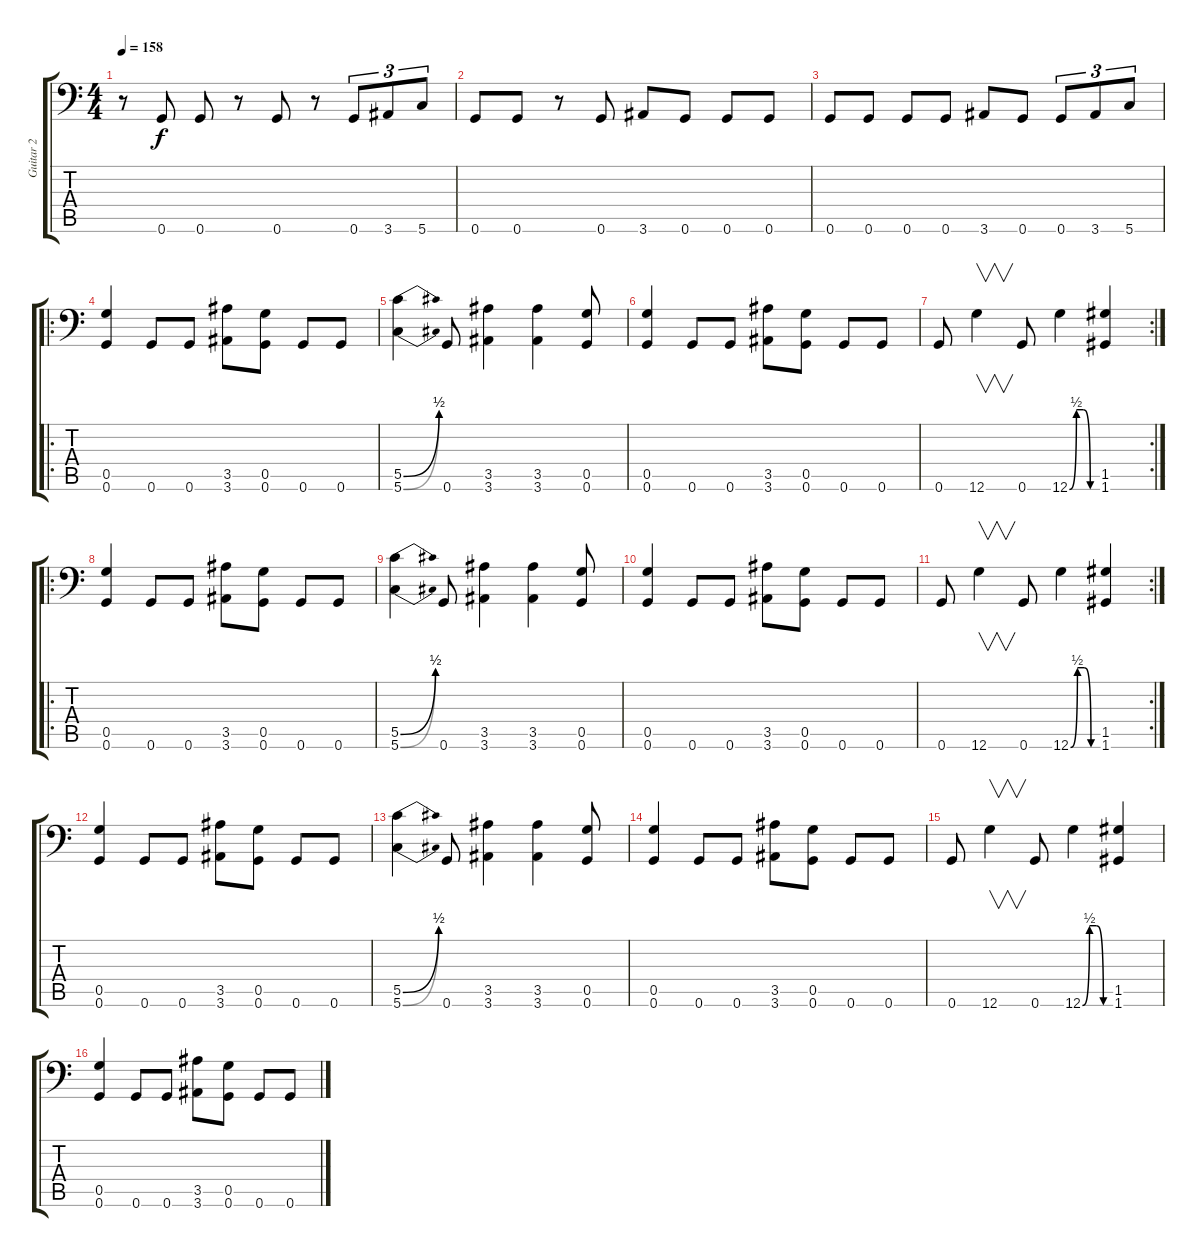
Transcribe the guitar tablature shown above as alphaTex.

\track ("Guitar 2" "Guitar 2") {instrument distortionguitar}
\staff {score tabs}
\tuning (D4 A3 F3 C3 G2 G1) {hide}
\ts (4 4)
\tempo 158
\clef f4
\ks c
r.8{dy f} 0.6.8 0.6.8 r.8 0.6.8 r.8 0.6.8{tu (3 2)} 3.6.8{tu (3 2)} 5.6.8{tu (3 2)} |
0.6.8 0.6.8 r.8 0.6.8 3.6.8 0.6.8 0.6.8 0.6.8 |
0.6.8 0.6.8 0.6.8 0.6.8 3.6.8 0.6.8 0.6.8{tu (3 2)} 3.6.8{tu (3 2)} 5.6.8{tu (3 2)} |
\ro
(0.5 0.6).4 0.6.8 0.6.8 (3.5 3.6).8 (0.5 0.6).8 0.6.8 0.6.8 |
(5.5{be (bend 0 0 60 2)} 5.6{be (bend 0 0 60 2)}).4 0.6.8 (3.5 3.6).4 (3.5 3.6).4 (0.5 0.6).8 |
(0.5 0.6).4 0.6.8 0.6.8 (3.5 3.6).8 (0.5 0.6).8 0.6.8 0.6.8 |
\rc 2
0.6.8 12.6.4{v} 0.6.8 12.6{be (custom 0 0 15 2 30 2 45 0 60 0)}.4 (1.5 1.6).4 |
\ro
(0.5 0.6).4 0.6.8 0.6.8 (3.5 3.6).8 (0.5 0.6).8 0.6.8 0.6.8 |
(5.5{be (bend 0 0 60 2)} 5.6{be (bend 0 0 60 2)}).4 0.6.8 (3.5 3.6).4 (3.5 3.6).4 (0.5 0.6).8 |
(0.5 0.6).4 0.6.8 0.6.8 (3.5 3.6).8 (0.5 0.6).8 0.6.8 0.6.8 |
\rc 2
0.6.8 12.6.4{v} 0.6.8 12.6{be (custom 0 0 15 2 30 2 45 0 60 0)}.4 (1.5 1.6).4 |
(0.5 0.6).4 0.6.8 0.6.8 (3.5 3.6).8 (0.5 0.6).8 0.6.8 0.6.8 |
(5.5{be (bend 0 0 60 2)} 5.6{be (bend 0 0 60 2)}).4 0.6.8 (3.5 3.6).4 (3.5 3.6).4 (0.5 0.6).8 |
(0.5 0.6).4 0.6.8 0.6.8 (3.5 3.6).8 (0.5 0.6).8 0.6.8 0.6.8 |
0.6.8 12.6.4{v} 0.6.8 12.6{be (custom 0 0 15 2 30 2 45 0 60 0)}.4 (1.5 1.6).4 |
(0.5 0.6).4 0.6.8 0.6.8 (3.5 3.6).8 (0.5 0.6).8 0.6.8 0.6.8
